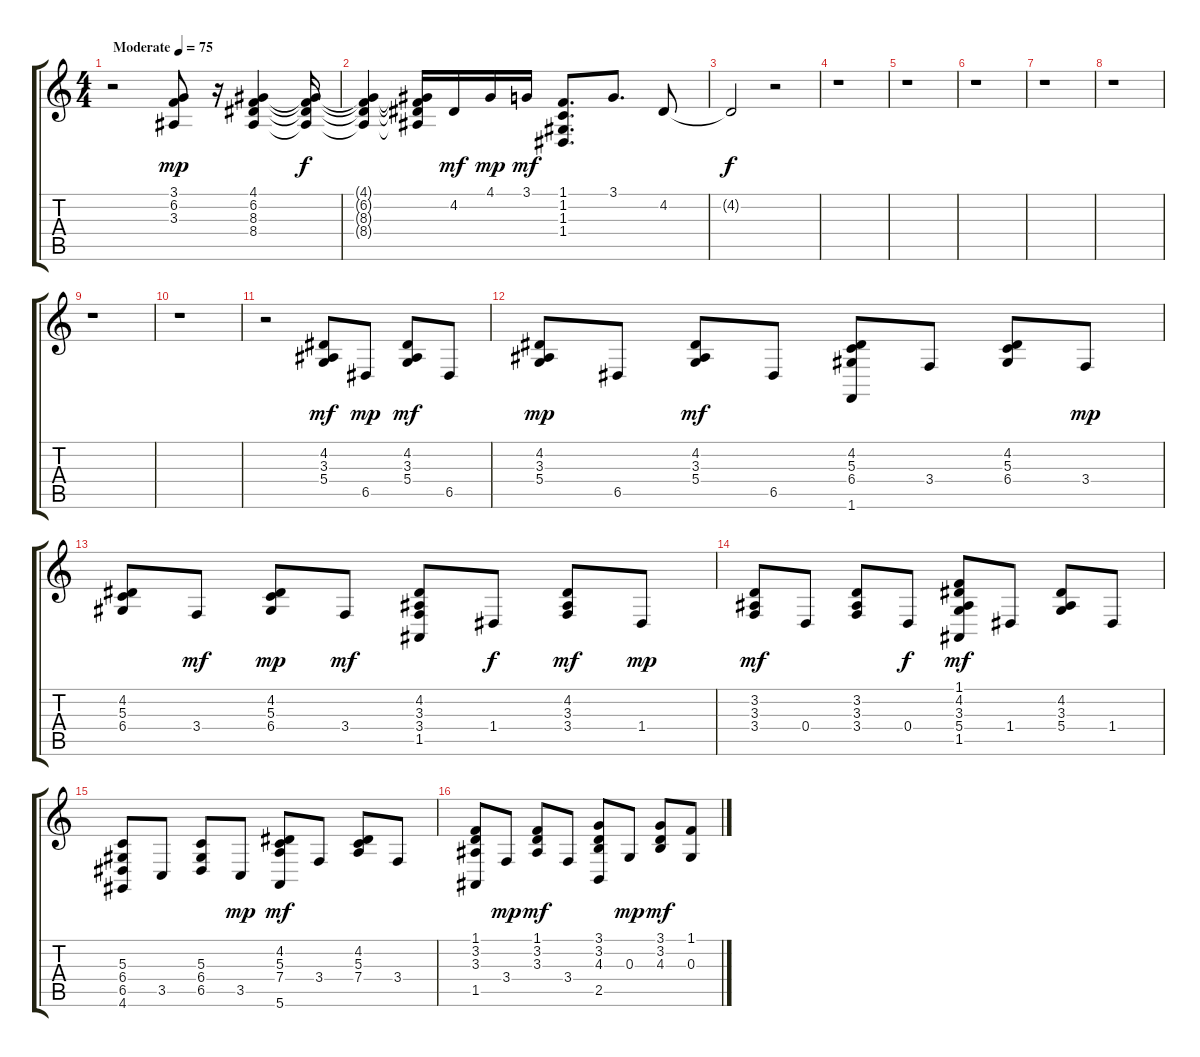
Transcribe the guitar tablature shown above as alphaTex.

\track "" {instrument electricgrandpiano}
\staff {score tabs}
\tuning (E4 B3 G3 D3 A2 E2) {hide}
\ts (4 4)
\tempo (75 "Moderate")
\clef g2
\ks c
r.2{dy mp instrument electricgrandpiano} (3.1 6.2 3.3).8 r.16 (4.1 6.2 8.3 8.4).4 (4.1{t} 6.2{t} 8.3{t} 8.4{t}).16{dy f} |
(4.1{t} 6.2{t} 8.3{t} 8.4{t}).4 (4.1{t} 6.2{t} 8.3{t} 8.4{t}).16 4.2.16{dy mf} 4.1.16{dy mp} 3.1.16{dy mf} (1.1 1.2 1.3 1.4).8{d} 3.1.8{d} 4.2.8 |
4.2{t}.2{dy f} r.2 |
r.1 |
r.1 |
r.1 |
r.1 |
r.1 |
r.1 |
r.1 |
r.2 (4.2 3.3 5.4).8{dy mf} 6.5.8{dy mp} (4.2 3.3 5.4).8{dy mf} 6.5.8 |
(4.2 3.3 5.4).8{dy mp} 6.5.8 (4.2 3.3 5.4).8{dy mf} 6.5.8 (4.2 5.3 6.4 1.6).8 3.4.8 (4.2 5.3 6.4).8 3.4.8{dy mp} |
(4.2 5.3 6.4).8 3.4.8{dy mf} (4.2 5.3 6.4).8{dy mp} 3.4.8{dy mf} (4.2 3.3 3.4 1.5).8 1.4.8{dy f} (4.2 3.3 3.4).8{dy mf} 1.4.8{dy mp} |
(3.2 3.3 3.4).8{dy mf} 0.4.8 (3.2 3.3 3.4).8 0.4.8{dy f} (1.1 4.2 3.3 5.4 1.5).8{dy mf} 1.4.8 (4.2 3.3 5.4).8 1.4.8 |
(5.3 6.4 6.5 4.6).8 3.5.8 (5.3 6.4 6.5).8 3.5.8{dy mp} (4.2 5.3 7.4 5.6).8{dy mf} 3.4.8 (4.2 5.3 7.4).8 3.4.8 |
(1.1 3.2 3.3 1.5).8 3.4.8{dy mp} (1.1 3.2 3.3).8{dy mf} 3.4.8 (3.1 3.2 4.3 2.5).8 0.3.8{dy mp} (3.1 3.2 4.3).8{dy mf} (1.1 0.3).8
